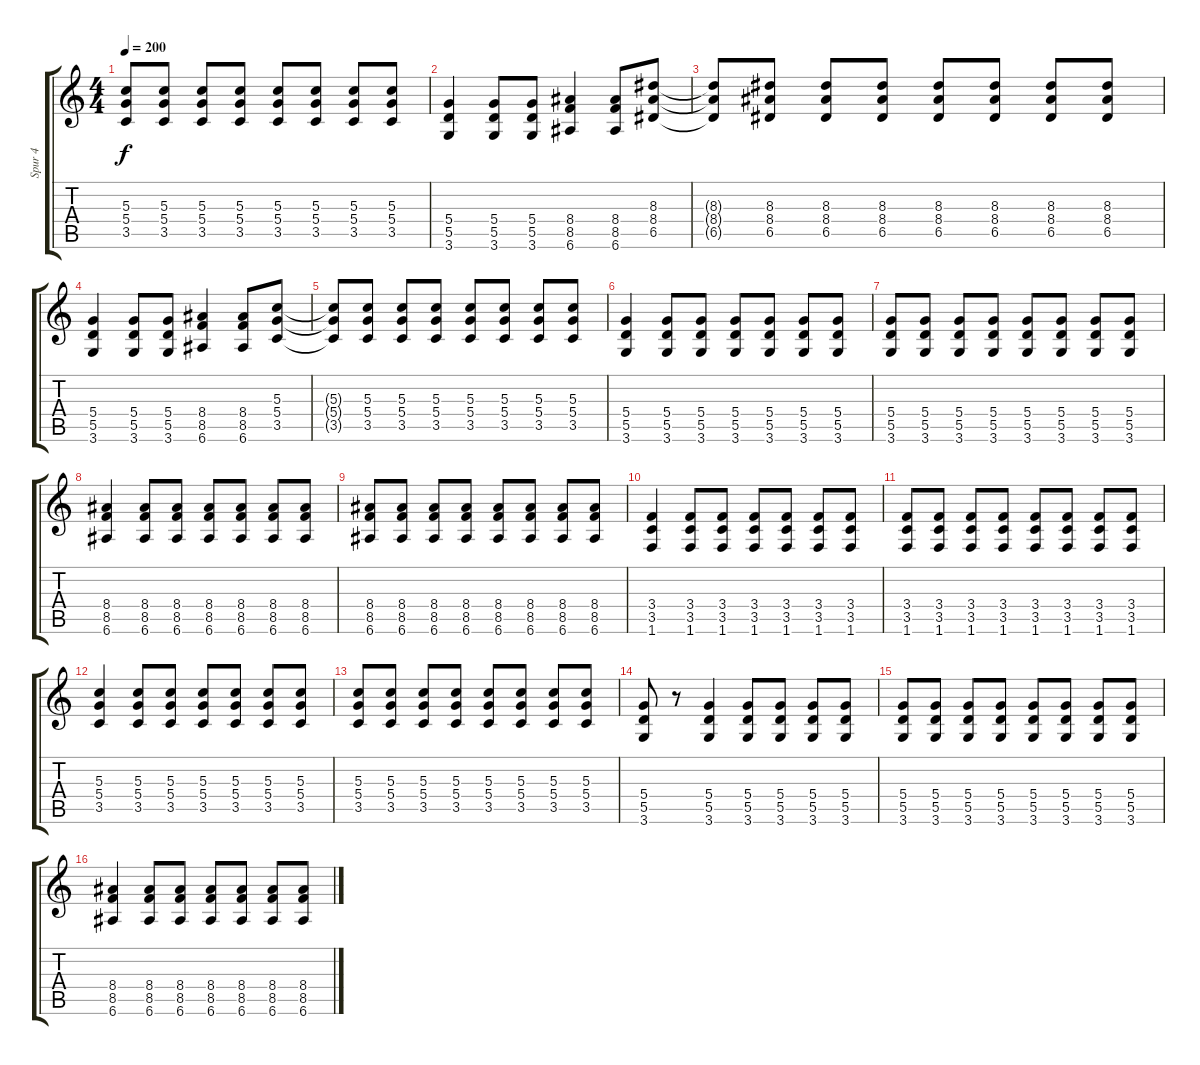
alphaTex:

\track ("Spur 4" "Spur 4") {instrument distortionguitar}
\staff {score tabs}
\tuning (E4 B3 G3 D3 A2 E2) {hide}
\ts (4 4)
\tempo 200
\clef g2
\ks c
(5.3{t} 5.4{t} 3.5{t}).8{dy f} (5.3 5.4 3.5).8 (5.3 5.4 3.5).8 (5.3 5.4 3.5).8 (5.3 5.4 3.5).8 (5.3 5.4 3.5).8 (5.3 5.4 3.5).8 (5.3 5.4 3.5).8 |
(5.4 5.5 3.6).4 (5.4 5.5 3.6).8 (5.4 5.5 3.6).8 (8.4 8.5 6.6).4 (8.4 8.5 6.6).8 (8.3 8.4 6.5).8 |
(8.3{t} 8.4{t} 6.5{t}).8 (8.3 8.4 6.5).8 (8.3 8.4 6.5).8 (8.3 8.4 6.5).8 (8.3 8.4 6.5).8 (8.3 8.4 6.5).8 (8.3 8.4 6.5).8 (8.3 8.4 6.5).8 |
(5.4 5.5 3.6).4 (5.4 5.5 3.6).8 (5.4 5.5 3.6).8 (8.4 8.5 6.6).4 (8.4 8.5 6.6).8 (5.3 5.4 3.5).8 |
(5.3{t} 5.4{t} 3.5{t}).8 (5.3 5.4 3.5).8 (5.3 5.4 3.5).8 (5.3 5.4 3.5).8 (5.3 5.4 3.5).8 (5.3 5.4 3.5).8 (5.3 5.4 3.5).8 (5.3 5.4 3.5).8 |
(5.4 5.5 3.6).4 (5.4 5.5 3.6).8 (5.4 5.5 3.6).8 (5.4 5.5 3.6).8 (5.4 5.5 3.6).8 (5.4 5.5 3.6).8 (5.4 5.5 3.6).8 |
(5.4 5.5 3.6).8 (5.4 5.5 3.6).8 (5.4 5.5 3.6).8 (5.4 5.5 3.6).8 (5.4 5.5 3.6).8 (5.4 5.5 3.6).8 (5.4 5.5 3.6).8 (5.4 5.5 3.6).8 |
(8.4 8.5 6.6).4 (8.4 8.5 6.6).8 (8.4 8.5 6.6).8 (8.4 8.5 6.6).8 (8.4 8.5 6.6).8 (8.4 8.5 6.6).8 (8.4 8.5 6.6).8 |
(8.4 8.5 6.6).8 (8.4 8.5 6.6).8 (8.4 8.5 6.6).8 (8.4 8.5 6.6).8 (8.4 8.5 6.6).8 (8.4 8.5 6.6).8 (8.4 8.5 6.6).8 (8.4 8.5 6.6).8 |
(3.4 3.5 1.6).4 (3.4 3.5 1.6).8 (3.4 3.5 1.6).8 (3.4 3.5 1.6).8 (3.4 3.5 1.6).8 (3.4 3.5 1.6).8 (3.4 3.5 1.6).8 |
(3.4 3.5 1.6).8 (3.4 3.5 1.6).8 (3.4 3.5 1.6).8 (3.4 3.5 1.6).8 (3.4 3.5 1.6).8 (3.4 3.5 1.6).8 (3.4 3.5 1.6).8 (3.4 3.5 1.6).8 |
(5.3 5.4 3.5).4 (5.3 5.4 3.5).8 (5.3 5.4 3.5).8 (5.3 5.4 3.5).8 (5.3 5.4 3.5).8 (5.3 5.4 3.5).8 (5.3 5.4 3.5).8 |
(5.3 5.4 3.5).8 (5.3 5.4 3.5).8 (5.3 5.4 3.5).8 (5.3 5.4 3.5).8 (5.3 5.4 3.5).8 (5.3 5.4 3.5).8 (5.3 5.4 3.5).8 (5.3 5.4 3.5).8 |
(5.4 5.5 3.6).8 r.8 (5.4 5.5 3.6).4 (5.4 5.5 3.6).8 (5.4 5.5 3.6).8 (5.4 5.5 3.6).8 (5.4 5.5 3.6).8 |
(5.4 5.5 3.6).8 (5.4 5.5 3.6).8 (5.4 5.5 3.6).8 (5.4 5.5 3.6).8 (5.4 5.5 3.6).8 (5.4 5.5 3.6).8 (5.4 5.5 3.6).8 (5.4 5.5 3.6).8 |
(8.4 8.5 6.6).4 (8.4 8.5 6.6).8 (8.4 8.5 6.6).8 (8.4 8.5 6.6).8 (8.4 8.5 6.6).8 (8.4 8.5 6.6).8 (8.4 8.5 6.6).8
